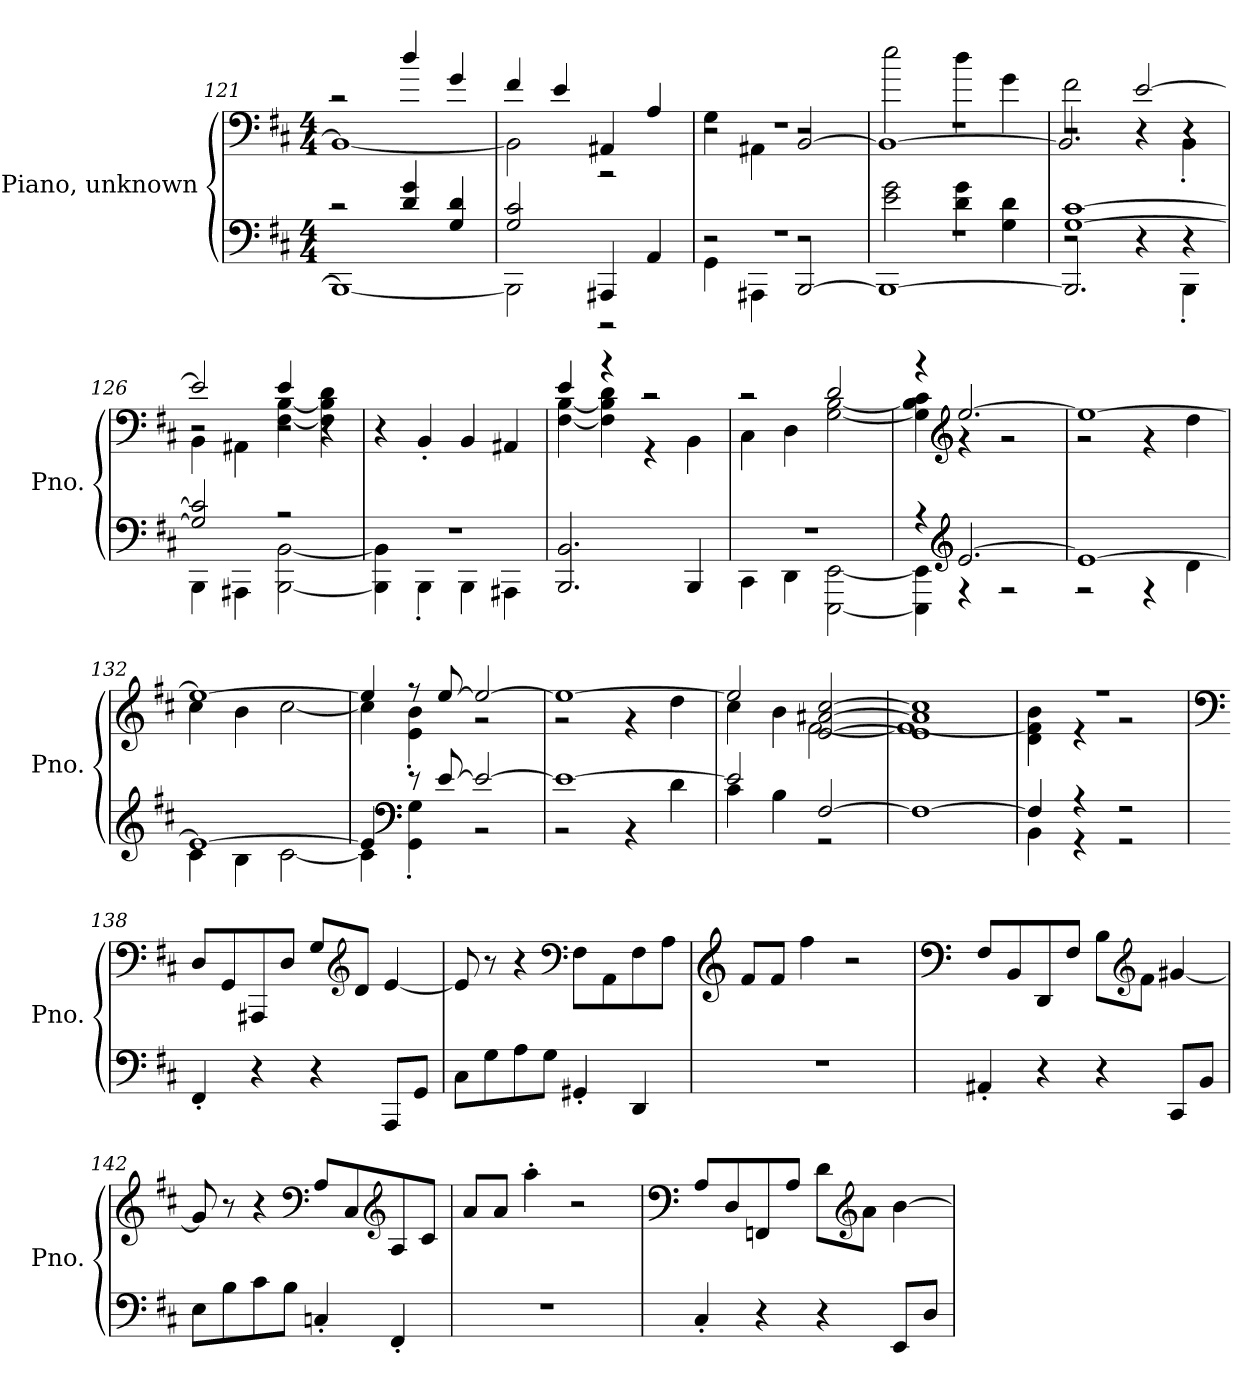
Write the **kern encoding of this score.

**kern	**kern
*part1	*part1
*staff2	*staff1
*I"Piano, unknown	*
*I'Pno.	*
*clefF4	*clefF4
*k[f#c#]	*k[f#c#]
*M4/4	*M4/4
=121	=121
*^	*^
2r	1BBB_	2r	1BB_
4d/ 4g/	.	4dd/	.
4G/ 4d/	.	4g/	.
=122	=122	=122	=122
2G/ 2c#/	2BBB\]	4f#/	2BB\]
.	.	4e/	.
4AAA#X/	2r	4AA#X/	2r
4AA/	.	4A/	.
=123	=123	=123	=123
*	*^	*	*^
1r	4GG\	2r	1r	4G\	2r
.	4AAA#X\	.	.	4AA#X\	.
.	2r	[2BBB/	.	2r	[2BB/
=124	=124	=124	=124	=124	=124
1r	2e\ 2g\	1BBB_	1r	2ee\	1BB_
.	4d\ 4g\	.	.	4dd\	.
.	4G\ 4d\	.	.	4g\	.
=125	=125	=125	=125	=125	=125
[1G [1c#	2r	2.BBB/]	2r	2f#\	2.BB/]
.	4r	.	[2e/	4r	.
.	4BBB'\	4r	.	4BB'\	4r
*	*v	*v	*	*	*
!!LO:LB:g=z	!!	!!
=126	=126	=126	=126	=126
2G/] 2c#/]	4BBB\	2e/]	4BB\	2r
.	4AAA#X\	.	4AA#X\	.
2r	[2BBB\ [2BB\	2r	[4F#\ [4B\	4e/
.	.	.	4F#\] 4B\] 4d\	4r
*	*	*v	*v	*v
=127	=127	=127
1r	4BBB\] 4BB\]	4r
.	4BBB'\	4BB'/
.	4BBB\	4BB/
.	4AAA#X\	4AA#X/
*v	*v	*
=128	=128
*	*^
2.BBB/ 2.BB/	4e/	[4F#\ [4B\
.	4r	4F#\] 4B\] 4d\
.	2r	4r
4BBB/	.	4BB\
=129	=129	=129
*^	*	*
1r	4CC#\	2r	4C#\
.	4DD\	.	4D\
.	[2EEE\ [2EE\	2d/	[2G\ [2B\
=130	=130	=130	=130
4r	4EEE\] 4EE\]	4r	4G\] 4B\] 4c#\
*clefG2	*	*clefG2	*
[2.e/	4r	[2.ee/	4r
.	2r	.	2r
=131	=131	=131	=131
1e_	2r	1ee_	2r
.	4r	.	4r
.	4d\	.	4dd\
=132	=132	=132	=132
1e_	4c#\	1ee_	4cc#\
.	4B\	.	4b\
.	[2c#\	.	[2cc#\
!!LO:LB:g=z	!!
=133	=133	=133	=133
4e/]	4c#\]	4ee/]	4cc#\]
*clefF4	*	*	*
8r	4GG\' 4G\'	8r	4e\' 4b\'
[8e/	.	[8ee/	.
2e/_	2r	2ee/_	2r
=134	=134	=134	=134
1e_	2r	1ee_	2r
.	4r	.	4r
.	4d\	.	4dd\
=135	=135	=135	=135
2e/]	4c#\	2ee/]	4cc#\
.	4B\	.	4b\
[2F#/	2r	[2e/ [2a#X/ [2cc#/	[2f#\
*v	*v	*	*
=136	=136	=136
1F#_	1e] 1a#] 1cc#]	1f#_
=137	=137	=137
*^	*	*
4F#/]	4BB\	1r	4d\ 4f#\] 4b\
4r	4r	.	4r
2r	2r	.	2r
*v	*v	*	*
*	*v	*v
=138	=138
*	*clefF4
4FF#'/	8D/L
.	8GG/
4r	8AAA#X/
.	8D/J
4r	8G/L
*	*clefG2
.	8d/J
8AAA/L	[4e/
8GG/J	.
!!LO:LB:g=z
=139	=139
8C#\L	8e/]
8G\	8r
8A\	4r
8G\J	.
*	*clefF4
4GG#X'/	8F#\L
.	8AA\
4DD/	8F#\
.	8A\J
=140	=140
*	*clefG2
1r	8f#/L
.	8f#/J
.	4ff#\
.	2r
=141	=141
*	*clefF4
4AA#X'/	8F#/L
.	8BB/
4r	8DD/
.	8F#/J
4r	8B\L
*	*clefG2
.	8f#\J
8CC#/L	[4g#X/
8BB/J	.
=142	=142
8E\L	8g#/]
8B\	8r
8c#\	4r
8B\J	.
*	*clefF4
4Cn'/	8A/L
.	8C#/
*	*clefG2
4FF#'/	8A/
.	8c#/J
!!LO:LB:g=z
=143	=143
1r	8a/L
.	8a/J
.	4aa'\
.	2r
=144	=144
*	*clefF4
4C#'/	8A/L
.	8D/
4r	8FFn/
.	8A/J
4r	8d\L
*	*clefG2
.	8a\J
8EE/L	[4b\
8D/J	.
=	=
*-	*-
